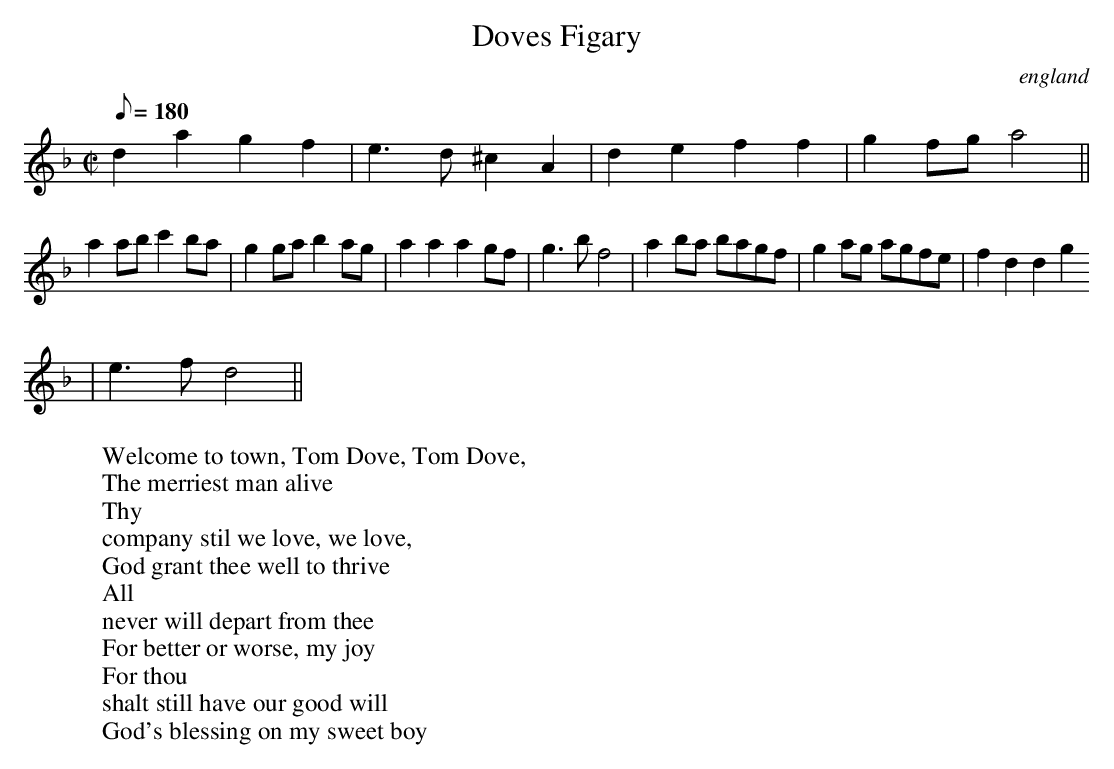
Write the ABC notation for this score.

X:1
T:Doves Figary
O:england
M:C|
L:1/8
Q:180
W:Welcome to town, Tom Dove, Tom Dove,
W:The merriest man alive
W:Thy
W:company stil we love, we love,
W:God grant thee well to thrive
W:All
W:never will depart from thee
W:For better or worse, my joy
W:For thou
W:shalt still have our good will
W:God's blessing on my sweet boy
K:DAeol
d2a2g2f2|e3d ^c2A2|d2e2f2f2|g2 fg a4||
a2 ab c'2 ba|g2 ga b2 ag|a2a2a2 gf|g3b f4|a2 ba bagf|g2 ag agfe|f2d2d2g2
|e3f d4||
